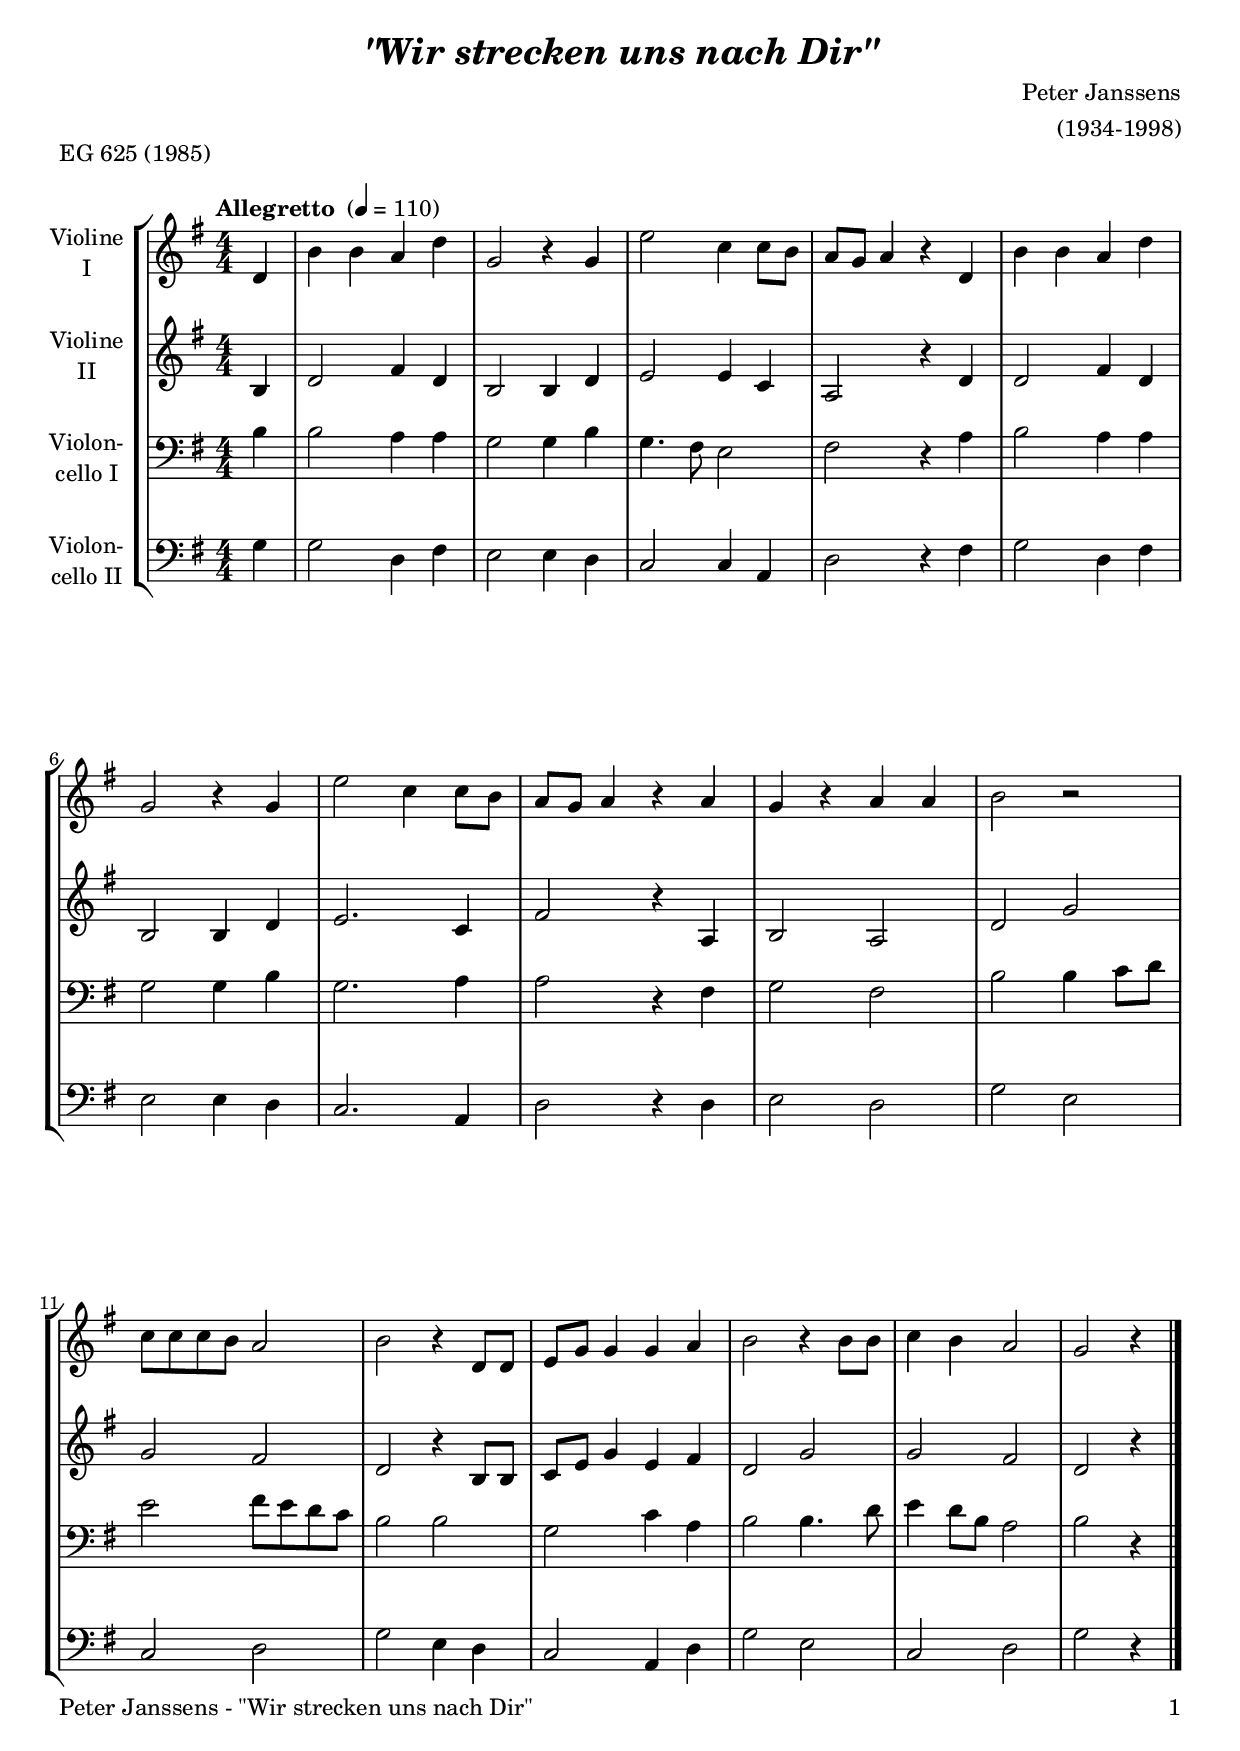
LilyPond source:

\version "2.20.2"
\include "deutsch.ly"

#(set-global-staff-size 20)

\header {
  title     = \markup \bold \italic "\"Wir strecken uns nach Dir\""
  composer  = "Peter Janssens"
  arranger  = "(1934-1998)"
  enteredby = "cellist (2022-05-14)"
  piece     = "EG 625 (1985)"
}

voiceconsts = {
  \key f \major
  \time 4/4
  \clef "treble"
  \numericTimeSignature
  \compressEmptyMeasures
  % Set default beaming for all staves
%  \set Timing.beamExceptions = #'()
%  \set Timing.baseMoment     = #(ly:make-moment 1 4)
%  \set Timing.beatStructure  = #'(1 1 1 1)
  \tempo "Allegretto " 4=110
}

micl = "clarinet"
mifl = "flute"
miob = "oboe"
mifh = "french horn"
misx = "tenor sax"
mist = "string ensemble 1"
mivl = "violin"
miba = "cello"

va = \relative c' {
  \voiceconsts

  \partial 4 c4
  a' a g c
  f,2 r4 f
  d'2 b4 b8 a
  g f g4 r c,
  a' a g c
  f,2 r4 f
  d'2 b4 b8 a

  g f g4 r g
  f r g g
  a2 r
  b8 b b a g2
  a r4 c,8 c
  d f f4 f g
  a2 r4 a8 a

  b4 a g2
  f r4 \bar "|."
}

vb = \relative c' {
  \voiceconsts

  \partial 4 a4
  c2 e4 c
  a2 a4 c
  d2 d4 b
  g2 r4 c
  c2 e4 c
  a2 a4 c
  d2. b4

  e2 r4 g,
  a2 g
  c f
  f e
  c r4 a8 a
  b d f4 d e
  c2 f

  f e
  c r4 \bar "|."
}

vc = \relative c' {
  \voiceconsts
  \clef "bass"
  
  \partial 4 a4
  a2 g4 g
  f2 f4 a
  f4. e8 d2
  e r4 g
  a2 g4 g
  f2 f4 a
  f2. g4

  g2 r4 e
  f2 e
  a a4 b8 c
  d2 e8 d c b
  a2 a
  f b4 g
  a2 a4. c8

  d4 c8 a g2
  a r4 \bar "|."
}

vd = \relative c {
  \voiceconsts
  \clef "bass"
  
  \partial 4 f4
  f2 c4 e
  d2 d4 c
  b2 b4 g
  c2 r4 e
  f2 c4 e
  d2 d4 c
  b2. g4

  c2 r4 c
  d2 c
  f d
  b c
  f d4 c
  b2 g4 c
  f2 d

  b c
  f r4 \bar "|."
}


music = \new StaffGroup <<
      \new Staff {
	\set Staff.midiInstrument = \mivl
	\set Staff.instrumentName = \markup \center-column { "Violine" "I" }
	\transpose f g { \va }
      }

      \new Staff {
	\set Staff.midiInstrument = \mivl
	\set Staff.instrumentName = \markup \center-column { "Violine" "II" }
	\transpose f g { \vb }
      }

      \new Staff {
	\set Staff.midiInstrument = \miba
	\set Staff.instrumentName = \markup \center-column { "Violon-" "cello I" }
	\transpose f g { \vc }
      }

      \new Staff {
	\set Staff.midiInstrument = \miba
	\set Staff.instrumentName = \markup \center-column { "Violon-" "cello II" }
	\transpose f g { \vd }
      }
>>

\book {
   \paper {
    print-page-number = ##t
    print-first-page-number = ##t
    ragged-last-bottom = ##f
    oddHeaderMarkup = \markup \null
    evenHeaderMarkup = \markup \null
    oddFooterMarkup = \markup {
      \fill-line {
%        \on-the-fly #print-page-number-check-first
        "Peter Janssens - \"Wir strecken uns nach Dir\"" \fromproperty #'page:page-number-string
      }
    }
    evenFooterMarkup = \oddFooterMarkup
  } \score {
    \music
    \layout {}
  }

  \score {
    \unfoldRepeats \music

    \midi {
      \context {
        \Score
      }
    }
  }
}